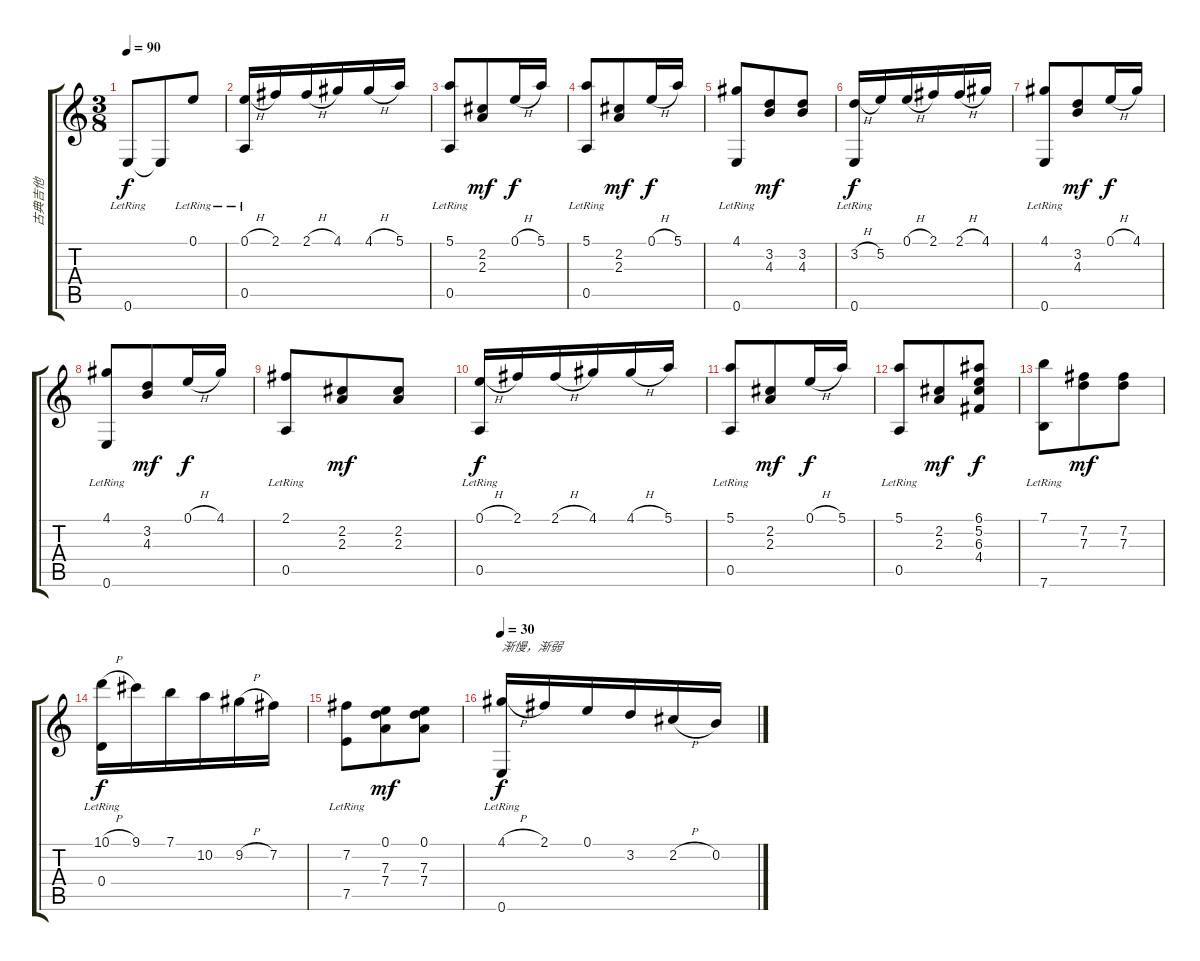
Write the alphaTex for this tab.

\track ("古典吉他" "古典吉他") {instrument acousticguitarnylon}
\staff {score tabs}
\tuning (E4 B3 G3 D3 A2 E2) {hide}
\ts (3 8)
\tempo 90
\clef g2
\ks c
0.6{lr}.8{dy f} 0.6{t}.8 0.1{lr}.8 |
(0.1{h} 0.5{lr}).16 2.1.16 2.1{h}.16 4.1.16 4.1{h}.16 5.1.16 |
(5.1{lr} 0.5{lr}).8 (2.2 2.3).8{dy mf} 0.1{h}.16{dy f} 5.1.16 |
(5.1{lr} 0.5{lr}).8 (2.2 2.3).8{dy mf} 0.1{h}.16{dy f} 5.1.16 |
(4.1{lr} 0.6{lr}).8 (3.2 4.3).8{dy mf} (3.2 4.3).8 |
(3.2{h} 0.6{lr}).16{dy f} 5.2.16 0.1{h}.16 2.1.16 2.1{h}.16 4.1.16 |
(4.1{lr} 0.6{lr}).8 (3.2 4.3).8{dy mf} 0.1{h}.16{dy f} 4.1.16 |
(4.1{lr} 0.6{lr}).8 (3.2 4.3).8{dy mf} 0.1{h}.16{dy f} 4.1.16 |
(2.1{lr} 0.5{lr}).8 (2.2 2.3).8{dy mf} (2.2 2.3).8 |
(0.1{h} 0.5{lr}).16{dy f} 2.1.16 2.1{h}.16 4.1.16 4.1{h}.16 5.1.16 |
(5.1{lr} 0.5{lr}).8 (2.2 2.3).8{dy mf} 0.1{h}.16{dy f} 5.1.16 |
(5.1{lr} 0.5{lr}).8 (2.2 2.3).8{dy mf} (6.1 5.2 6.3 4.4).8{dy f} |
(7.1{lr} 7.6{lr}).8 (7.2 7.3).8{dy mf} (7.2 7.3).8 |
(10.1{h} 0.4{lr}).16{dy f} 9.1.16 7.1.16 10.2.16 9.2{h}.16 7.2.16 |
(7.2{lr} 7.5{lr}).8 (0.1 7.3 7.4).8{dy mf} (0.1 7.3 7.4).8 |
\tempo 30
(4.1{h} 0.6{lr}).16{txt "渐慢，渐弱" dy f volume 6} 2.1.16 0.1.16 3.2.16 2.2{h}.16 0.2.16
